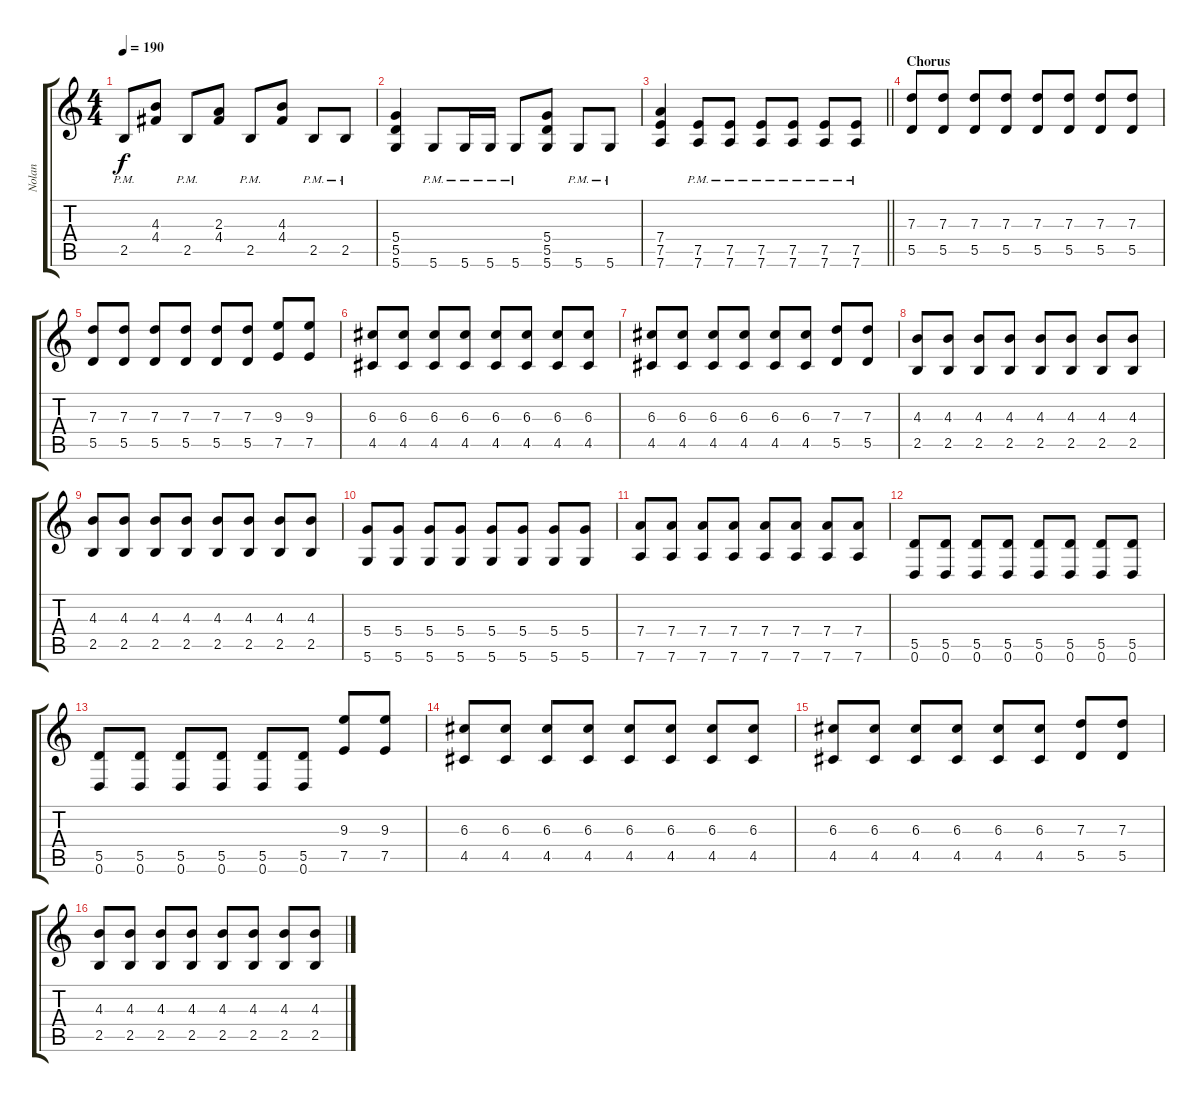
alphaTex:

\track ("Nolan" "Nolan") {instrument overdrivenguitar}
\staff {score tabs}
\tuning (E4 B3 G3 D3 A2 D2) {hide}
\ts (4 4)
\tempo 190
\clef g2
\ks c
2.5{pm}.8{dy f} (4.3 4.4).8 2.5{pm}.8 (2.3 4.4).8 2.5{pm}.8 (4.3 4.4).8 2.5{pm}.8 2.5{pm}.8 |
(5.4 5.5 5.6).4 5.6{pm}.8 5.6{pm}.16 5.6{pm}.16 5.6{pm}.8 (5.4 5.5 5.6).8 5.6{pm}.8 5.6{pm}.8 |
\barLineRight lightlight
(7.4 7.5 7.6).4 (7.5{pm} 7.6{pm}).8 (7.5{pm} 7.6{pm}).8 (7.5{pm} 7.6{pm}).8 (7.5{pm} 7.6{pm}).8 (7.5{pm} 7.6{pm}).8 (7.5{pm} 7.6{pm}).8 |
\section ("" "Chorus")
(7.3 5.5).8 (7.3 5.5).8 (7.3 5.5).8 (7.3 5.5).8 (7.3 5.5).8 (7.3 5.5).8 (7.3 5.5).8 (7.3 5.5).8 |
(7.3 5.5).8 (7.3 5.5).8 (7.3 5.5).8 (7.3 5.5).8 (7.3 5.5).8 (7.3 5.5).8 (9.3 7.5).8 (9.3 7.5).8 |
(6.3 4.5).8 (6.3 4.5).8 (6.3 4.5).8 (6.3 4.5).8 (6.3 4.5).8 (6.3 4.5).8 (6.3 4.5).8 (6.3 4.5).8 |
(6.3 4.5).8 (6.3 4.5).8 (6.3 4.5).8 (6.3 4.5).8 (6.3 4.5).8 (6.3 4.5).8 (7.3 5.5).8 (7.3 5.5).8 |
(4.3 2.5).8 (4.3 2.5).8 (4.3 2.5).8 (4.3 2.5).8 (4.3 2.5).8 (4.3 2.5).8 (4.3 2.5).8 (4.3 2.5).8 |
(4.3 2.5).8 (4.3 2.5).8 (4.3 2.5).8 (4.3 2.5).8 (4.3 2.5).8 (4.3 2.5).8 (4.3 2.5).8 (4.3 2.5).8 |
(5.4 5.6).8 (5.4 5.6).8 (5.4 5.6).8 (5.4 5.6).8 (5.4 5.6).8 (5.4 5.6).8 (5.4 5.6).8 (5.4 5.6).8 |
(7.4 7.6).8 (7.4 7.6).8 (7.4 7.6).8 (7.4 7.6).8 (7.4 7.6).8 (7.4 7.6).8 (7.4 7.6).8 (7.4 7.6).8 |
(5.5 0.6).8 (5.5 0.6).8 (5.5 0.6).8 (5.5 0.6).8 (5.5 0.6).8 (5.5 0.6).8 (5.5 0.6).8 (5.5 0.6).8 |
(5.5 0.6).8 (5.5 0.6).8 (5.5 0.6).8 (5.5 0.6).8 (5.5 0.6).8 (5.5 0.6).8 (9.3 7.5).8 (9.3 7.5).8 |
(6.3 4.5).8 (6.3 4.5).8 (6.3 4.5).8 (6.3 4.5).8 (6.3 4.5).8 (6.3 4.5).8 (6.3 4.5).8 (6.3 4.5).8 |
(6.3 4.5).8 (6.3 4.5).8 (6.3 4.5).8 (6.3 4.5).8 (6.3 4.5).8 (6.3 4.5).8 (7.3 5.5).8 (7.3 5.5).8 |
(4.3 2.5).8 (4.3 2.5).8 (4.3 2.5).8 (4.3 2.5).8 (4.3 2.5).8 (4.3 2.5).8 (4.3 2.5).8 (4.3 2.5).8
